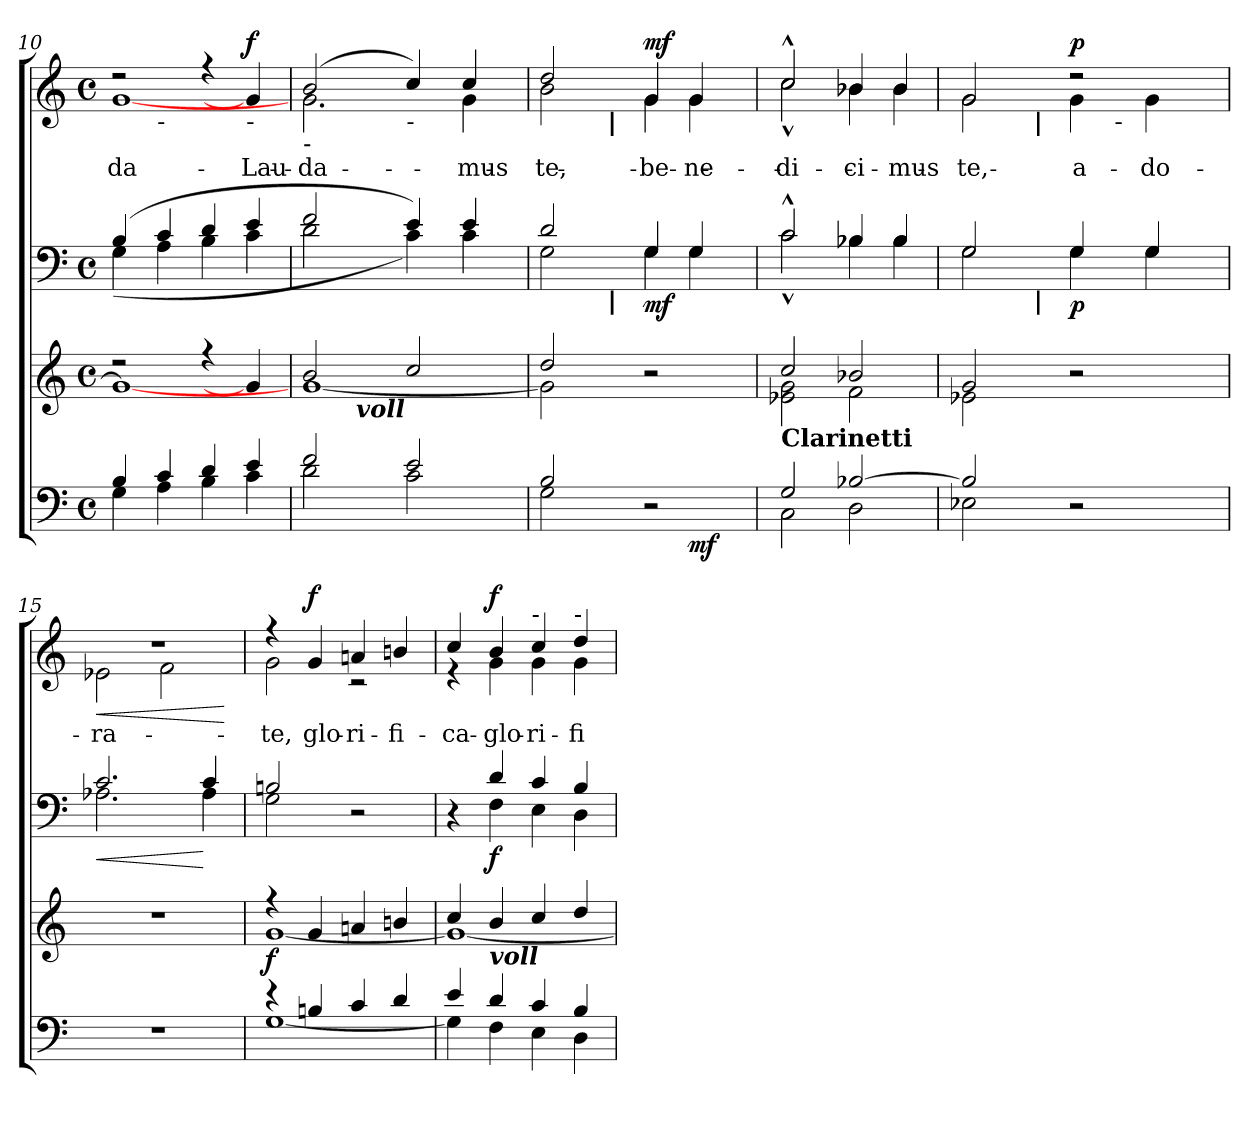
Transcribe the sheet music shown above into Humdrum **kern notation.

**kern	**dynam	**kern	**dynam	**kern	**dynam	**kern	**text	**dynam
*part4	*part4	*part3	*part3	*part2	*part2	*part1	*part1	*part1
*staff4	*staff4	*staff3	*staff3	*staff2	*staff2	*staff1	*staff1	*staff1
*clefF4	*	*clefG2	*	*clefF4	*	*clefG2	*	*
*k[]	*	*k[]	*	*k[]	*	*k[]	*	*
*C:	*	*C:	*	*C:	*	*C:	*	*
*M4/4	*	*M4/4	*	*M4/4	*	*M4/4	*	*
*met(c)	*	*met(c)	*	*met(c)	*	*met(c)	*	*
=10	=10	=10	=10	=10	=10	=10	=10	=10
*^	*	*^	*	*^	*	*^	*	*
!	!	!	!	!	!	!	!	!	!	!	!LO:LY:b:color=#000000	!
*	*	*	*	*	*	*	*	*	*	*^	*	*
4Bi/	4Gi\	.	2r	1gi_<	.	(4Bi/	(4Gi\	.	2r	[<1gi	4ryy	-da-	.
!	!	!	!	!	!	!	!	!	!	!	!LO:TX:b:t=-	!	!
4ci/	4Ai\	.	.	.	.	4ci/	4Ai\	.	.	.	2.ryy	.	.
4di/	4Bi\	.	4r	.	.	4di/	4Bi\	.	4r	.	.	.	.
!	!	!	!	!	!	!	!	!	!LO:TX:b:t=-	!	!	!	!
!	!	!	!	!	!	!	!	!	!	!	!	!LO:LY:a:color=#000000	!
4ei/	4ci\	.	4gi/]	.	.	4ei/	4ci\	.	4gi/]	.	.	Lau-	f
*	*	*	*	*	*	*	*	*	*v	*v	*v	*	*
=11	=11	=11	=11	=11	=11	=11	=11	=11	=11	=11	=11
*	*	*	*	*	*	*	*	*	*^	*	*
*	*	*	*	*	*	*	*	*	*	*^	*	*
!	!	!	!	!	!	!	!	!	!LO:TX:b:t=-	!	!	!	!
!	!	!	!	!	!	!	!	!	!	!	!	!LO:LY:a:color=#000000	!
*	*	*	*	*^	*	*	*	*	*	*v	*v	*	*
2fi/	2di\	.	2bi/	[<1gi	8ryy	.	2fi/	2di\	.	(2bi/	2.gi\	-da-	.
.	.	.	.	.	16ryy	.	.	.	.	.	.	.	.
.	.	.	.	.	256.ryy	.	.	.	.	.	.	.	.
!	!	!	!	!	!LO:TX:b:Bi:t=voll	!	!	!	!	!	!	!	!
.	.	.	.	.	2ryy	.	.	.	.	.	.	.	.
!	!	!	!	!	!	!	!	!	!	!LO:TX:b:t=-	!	!	!
2ei/	2ci\	.	2cci/	.	.	.	4ei/)	4ci\)	.	4cci/)	.	.	.
.	.	.	.	.	4ryy	.	.	.	.	.	.	.	.
!	!	!	!	!	!	!	!	!	!	!	!	!LO:LY:a:color=#000000	!
!	!	!	!	!	!	!	!	!	!	!	!	!LO:LY:b:color=#000000	!
.	.	.	.	.	.	.	4ei/	4ci\	.	4cci/	4gi\	-mus	.
.	.	.	.	.	32ryy	.	.	.	.	.	.	.	.
.	.	.	.	.	64ryy	.	.	.	.	.	.	.	.
.	.	.	.	.	128ryy	.	.	.	.	.	.	.	.
.	.	.	.	.	512ryy	.	.	.	.	.	.	.	.
*	*	*	*	*v	*v	*	*	*	*	*v	*v	*	*
=12	=12	=12	=12	=12	=12	=12	=12	=12	=12	=12	=12
*	*	*	*	*^	*	*	*	*	*^	*	*
!	!	!	!	!	!	!	!	!	!	!	!	!LO:LY:a:color=#000000	!
*	*	*	*	*v	*v	*	*	*	*	*	*	*	*
*	*	*	*	*^	*	*	*	*	*	*	*	*
!	!	!	!	!	!	!	!	!	!	!	!	!LO:LY:b:color=#000000	!
*	*^	*	*	*v	*v	*	*	*^	*	*	*^	*	*
2Bi/	2Gi\	2.ryy	.	2ddi/	2gi\]	.	2di/	2Gi\	4ryy	.	2ddi/	2bi\	4ryy	te,	.
.	.	.	.	.	.	.	.	.	16ryy	.	.	.	16ryy	.	.
.	.	.	.	.	.	.	.	.	256ryy	.	.	.	256ryy	.	.
!	!	!	!	!	!	!	!	!	!	!	!	!	!LO:TX:b:B:t=|	!	!
!	!	!	!	!	!	!	!	!	!LO:TX:b:B:t=|	!	!	!	!	!	!
.	.	.	.	.	.	.	.	.	2ryy	.	.	.	2ryy	.	.
!	!	!	!	!	!	!	!	!	!	!	!	!	!	!LO:LY:b:color=#000000	!
2r	2ryy	.	.	2r	2ryy	.	4Gi/	4Gi\	.	mf	4gi/	4gi\	.	be-	mf
!	!	!	!	!	!	!	!	!	!	!	!	!	!	!LO:LY:b:color=#000000	!
.	.	4ryy	mf	.	.	.	4Gi/	4Gi\	.	.	4gi/	4gi\	.	-ne-	.
.	.	.	.	.	.	.	.	.	8ryy	.	.	.	8ryy	.	.
.	.	.	.	.	.	.	.	.	32...ryy	.	.	.	32...ryy	.	.
*	*	*	*	*	*	*	*	*v	*v	*	*	*	*	*	*
*	*v	*v	*	*	*	*	*	*	*	*	*v	*v	*	*
=13	=13	=13	=13	=13	=13	=13	=13	=13	=13	=13	=13	=13
*	*^	*	*	*	*	*	*^	*	*	*^	*	*
!	!	!	!	!LO:TX:b:B:t=Clarinetti	!	!	!	!	!	!	!	!	!	!	!
!	!	!	!	!	!	!	!	!	!	!	!	!	!	!LO:LY:b:color=#000000	!
*	*	*	*	*	*	*	*	*v	*v	*	*	*	*	*	*
*	*v	*v	*	*	*	*	*	*	*	*	*v	*v	*	*
2Gi/	2Ci\	.	2cci/	2e-Xi\ 2gi	.	2c^^i/	2c^^i\	.	2cc^^i/	2cc^^i\	-di-	.
!	!	!	!	!	!	!	!	!	!	!	!LO:LY:b:color=#000000	!
[>2B-Xi/	2Di\	.	2b-Xi/	2fi\	.	4B-Xi/	4B-i\	.	4b-Xi/	4b-i\	-ci-	.
!	!	!	!	!	!	!	!	!	!	!	!LO:LY:b:color=#000000	!
.	.	.	.	.	.	4B-i/	4B-i\	.	4b-i/	4b-i\	-mus	.
=14	=14	=14	=14	=14	=14	=14	=14	=14	=14	=14	=14	=14
!	!	!	!	!	!	!	!	!	!	!	!LO:LY:b:color=#000000	!
*	*	*	*	*	*	*	*^	*	*^	*^	*	*
2B-i/]	2E-Xi\	.	2gi/	2e-Xi\	.	2Gi/	2Gi\	4ryy	.	2gi/	2gi\	4ryy	2ryy	te,	.
.	.	.	.	.	.	.	.	16ryy	.	.	.	16ryy	.	.	.
.	.	.	.	.	.	.	.	128..ryy	.	.	.	128..ryy	.	.	.
!	!	!	!	!	!	!	!	!	!	!	!	!LO:TX:b:B:t=|	!	!	!
!	!	!	!	!	!	!	!	!LO:TX:b:B:t=|	!	!	!	!	!	!	!
.	.	.	.	.	.	.	.	2ryy	.	.	.	2ryy	.	.	.
!	!	!	!	!	!	!	!	!	!	!	!	!	!	!LO:LY:b:color=#000000	!
2r	2ryy	.	2r	2ryy	.	4Gi/	4Gi\	.	p	2r	4gi\	.	16ryy	a-	p
.	.	.	.	.	.	.	.	.	.	.	.	.	32ryy	.	.
.	.	.	.	.	.	.	.	.	.	.	.	.	64ryy	.	.
.	.	.	.	.	.	.	.	.	.	.	.	.	256.ryy	.	.
!	!	!	!	!	!	!	!	!	!	!	!	!	!LO:TX:b:t=-	!	!
.	.	.	.	.	.	.	.	.	.	.	.	.	4ryy	.	.
!	!	!	!	!	!	!	!	!	!	!	!	!	!	!LO:LY:b:color=#000000	!
.	.	.	.	.	.	4Gi/	4Gi\	.	.	.	4gi\	.	.	do-	.
.	.	.	.	.	.	.	.	8ryy	.	.	.	8ryy	.	.	.
.	.	.	.	.	.	.	.	.	.	.	.	.	8ryy	.	.
.	.	.	.	.	.	.	.	32ryy	.	.	.	32ryy	.	.	.
.	.	.	.	.	.	.	.	64ryy	.	.	.	64ryy	.	.	.
.	.	.	.	.	.	.	.	.	.	.	.	.	128ryy	.	.
.	.	.	.	.	.	.	.	512ryy	.	.	.	512ryy	512ryy	.	.
!!LO:LB:g=z
=15	=15	=15	=15	=15	=15	=15	=15	=15	=15	=15	=15	=15	=15	=15	=15
!	!	!	!	!	!	!	!	!	!LO:HP:b	!	!	!	!	!	!
*v	*v	*	*	*	*	*	*v	*v	*	*v	*v	*v	*v	*	*
*	*	*v	*v	*	*	*	*	*	*	*
*^	*	*^	*	*	*^	*	*^	*	*
*	*	*	*	*	*	*	*	*	*	*	*^	*	*
*	*	*	*	*	*	*	*	*	*	*	*	*^	*	*
!	!	!	!	!	!	!	!	!	!	!	!	!	!	!LO:LY:b:color=#000000	!LO:HP:b
*v	*v	*	*	*	*	*	*v	*v	*	*	*v	*v	*v	*	*
*	*	*v	*v	*	*	*	*	*	*	*	*
1r	.	1r	.	2.ci/	2.A-Xi\	<	1r	2e-Xi\	-ra-	<
.	.	.	.	.	.	.	.	2fi\	.	.
.	.	.	.	4ci/	4A-i\	[	.	.	.	.
*	*	*	*	*v	*v	*	*	*	*	*
*	*	*	*	*	*	*v	*v	*	*
.	.	.	.	.	.	.	.	[
=16	=16	=16	=16	=16	=16	=16	=16	=16
*^	*	*^	*	*^	*	*	*	*
!	!	!	!	!	!	!	!	!	!	!LO:LY:b:color=#000000	!
*	*	*	*	*	*	*	*	*	*^	*	*
4r	[<1Gi	.	4r	[<1gi	f	2Bni/	2Gi\	.	4r	2gi\	te,	.
!	!	!	!	!	!	!	!	!	!	!	!LO:LY:a:color=#000000	!
4Bni/	.	.	4gi/	.	.	.	.	.	4gi/	.	glo-	f
!	!	!	!	!	!	!	!	!	!	!	!LO:LY:a:color=#000000	!
4ci/	.	.	4ani/	.	.	2r	2ryy	.	4ani/	2r	-ri-	.
!	!	!	!	!	!	!	!	!	!	!	!LO:LY:a:color=#000000	!
4di/	.	.	4bni/	.	.	.	.	.	4bni/	.	-fi-	.
=17	=17	=17	=17	=17	=17	=17	=17	=17	=17	=17	=17	=17
!	!	!	!	!	!	!	!	!	!	!	!LO:LY:a:color=#000000	!
4ei/	4Gi\]	.	4cci/	1gi_<	.	4r	4ryy	.	4cci/	4r	-ca-	.
!	!	!	!LO:TX:b:Bi:t=voll	!	!	!	!	!	!	!	!	!
!	!	!	!	!	!	!	!	!	!	!	!LO:LY:b:color=#000000	!
4di/	4Fi\	.	4bi/	.	.	4di/	4Fi\	f	4bi/	4gi\	glo-	f
!	!	!	!	!	!	!	!	!	!LO:TX:a:t=-	!	!	!
!	!	!	!	!	!	!	!	!	!	!	!LO:LY:b:color=#000000	!
4ci/	4Ei\	.	4cci/	.	.	4ci/	4Ei\	.	4cci/	4gi\	-ri-	.
!	!	!	!	!	!	!	!	!	!LO:TX:a:t=-	!	!	!
!	!	!	!	!	!	!	!	!	!	!	!LO:LY:b:color=#000000	!
4Bi/	4Di\	.	4ddi/	.	.	4Bi/	4Di\	.	4ddi/	4gi\	-fi-	.
*v	*v	*	*	*	*	*v	*v	*	*v	*v	*	*
*	*	*v	*v	*	*	*	*	*	*
=	=	=	=	=	=	=	=	=
*-	*-	*-	*-	*-	*-	*-	*-	*-
